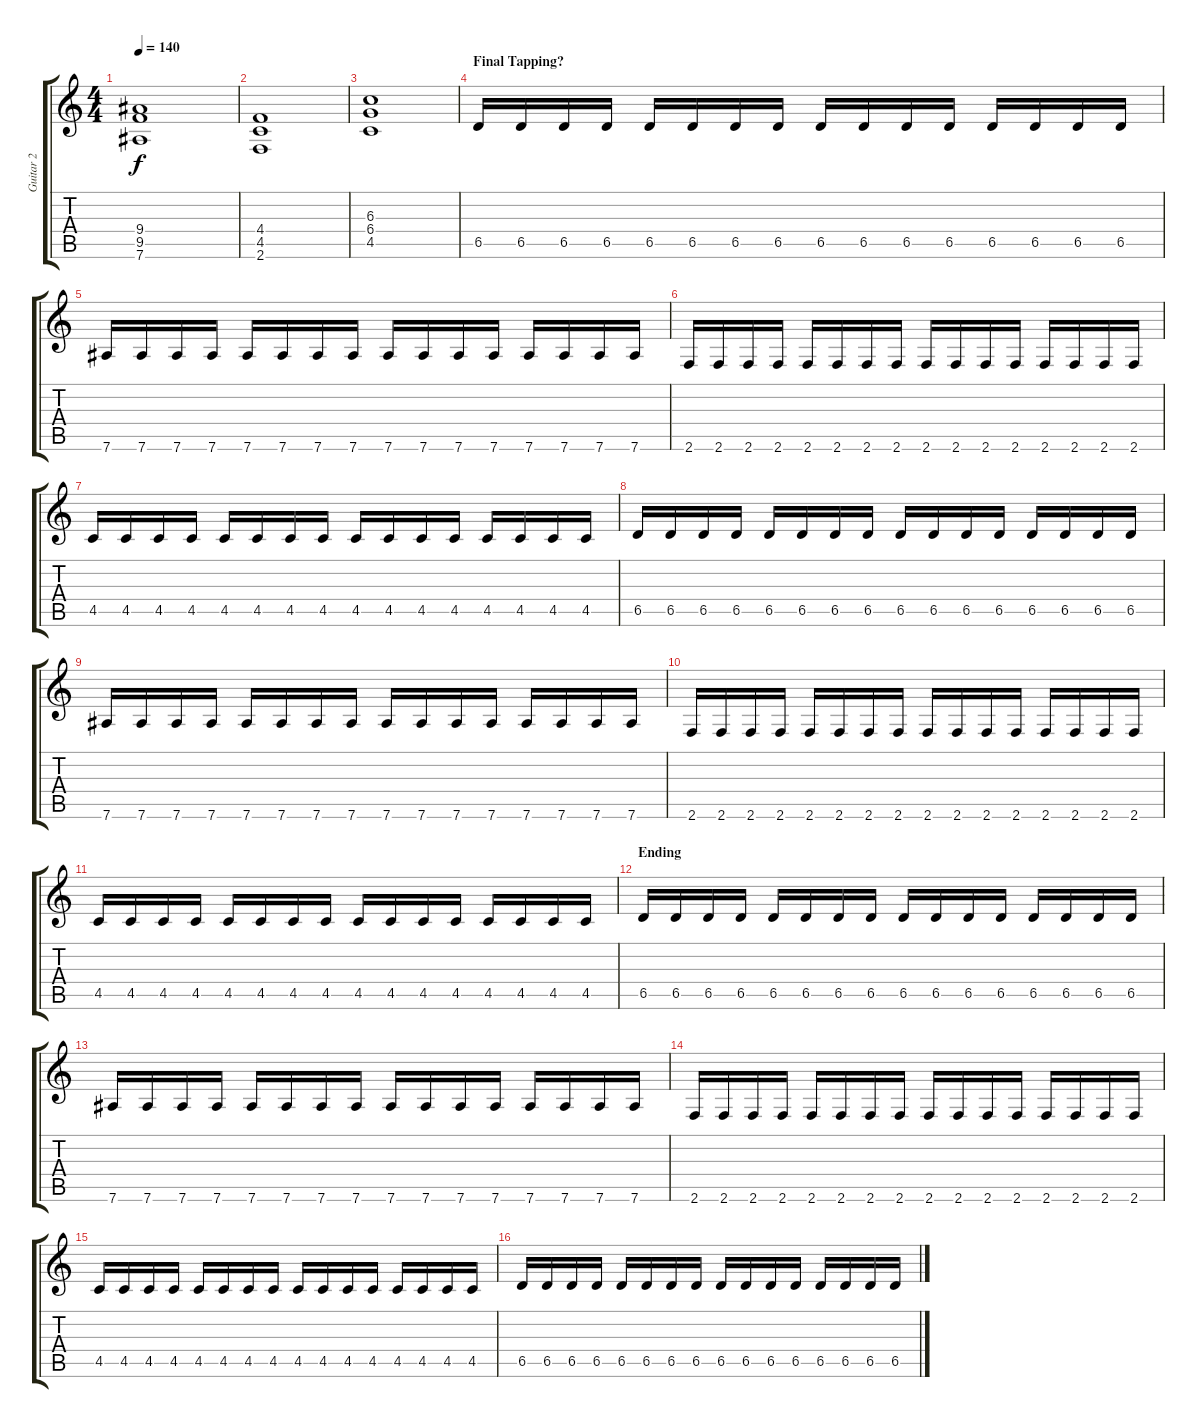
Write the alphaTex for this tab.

\track ("Guitar 2" "Guitar 2") {instrument distortionguitar}
\staff {score tabs}
\tuning (Eb4 Bb3 Gb3 Db3 Ab2 Eb2) {hide}
\ts (4 4)
\tempo 140
\clef g2
\ks c
(9.4 9.5 7.6).1{dy f} |
(4.4 4.5 2.6).1 |
(6.3 6.4 4.5).1 |
\section ("" "Final Tapping?")
6.5.16 6.5.16 6.5.16 6.5.16 6.5.16 6.5.16 6.5.16 6.5.16 6.5.16 6.5.16 6.5.16 6.5.16 6.5.16 6.5.16 6.5.16 6.5.16 |
7.6.16 7.6.16 7.6.16 7.6.16 7.6.16 7.6.16 7.6.16 7.6.16 7.6.16 7.6.16 7.6.16 7.6.16 7.6.16 7.6.16 7.6.16 7.6.16 |
2.6.16 2.6.16 2.6.16 2.6.16 2.6.16 2.6.16 2.6.16 2.6.16 2.6.16 2.6.16 2.6.16 2.6.16 2.6.16 2.6.16 2.6.16 2.6.16 |
4.5.16 4.5.16 4.5.16 4.5.16 4.5.16 4.5.16 4.5.16 4.5.16 4.5.16 4.5.16 4.5.16 4.5.16 4.5.16 4.5.16 4.5.16 4.5.16 |
6.5.16 6.5.16 6.5.16 6.5.16 6.5.16 6.5.16 6.5.16 6.5.16 6.5.16 6.5.16 6.5.16 6.5.16 6.5.16 6.5.16 6.5.16 6.5.16 |
7.6.16 7.6.16 7.6.16 7.6.16 7.6.16 7.6.16 7.6.16 7.6.16 7.6.16 7.6.16 7.6.16 7.6.16 7.6.16 7.6.16 7.6.16 7.6.16 |
2.6.16 2.6.16 2.6.16 2.6.16 2.6.16 2.6.16 2.6.16 2.6.16 2.6.16 2.6.16 2.6.16 2.6.16 2.6.16 2.6.16 2.6.16 2.6.16 |
4.5.16 4.5.16 4.5.16 4.5.16 4.5.16 4.5.16 4.5.16 4.5.16 4.5.16 4.5.16 4.5.16 4.5.16 4.5.16 4.5.16 4.5.16 4.5.16 |
\section ("" "Ending")
6.5.16 6.5.16 6.5.16 6.5.16 6.5.16 6.5.16 6.5.16 6.5.16 6.5.16 6.5.16 6.5.16 6.5.16 6.5.16 6.5.16 6.5.16 6.5.16 |
7.6.16 7.6.16 7.6.16 7.6.16 7.6.16 7.6.16 7.6.16 7.6.16 7.6.16 7.6.16 7.6.16 7.6.16 7.6.16 7.6.16 7.6.16 7.6.16 |
2.6.16 2.6.16 2.6.16 2.6.16 2.6.16 2.6.16 2.6.16 2.6.16 2.6.16 2.6.16 2.6.16 2.6.16 2.6.16 2.6.16 2.6.16 2.6.16 |
4.5.16 4.5.16 4.5.16 4.5.16 4.5.16 4.5.16 4.5.16 4.5.16 4.5.16 4.5.16 4.5.16 4.5.16 4.5.16 4.5.16 4.5.16 4.5.16 |
6.5.16 6.5.16 6.5.16 6.5.16 6.5.16 6.5.16 6.5.16 6.5.16 6.5.16 6.5.16 6.5.16 6.5.16 6.5.16 6.5.16 6.5.16 6.5.16
